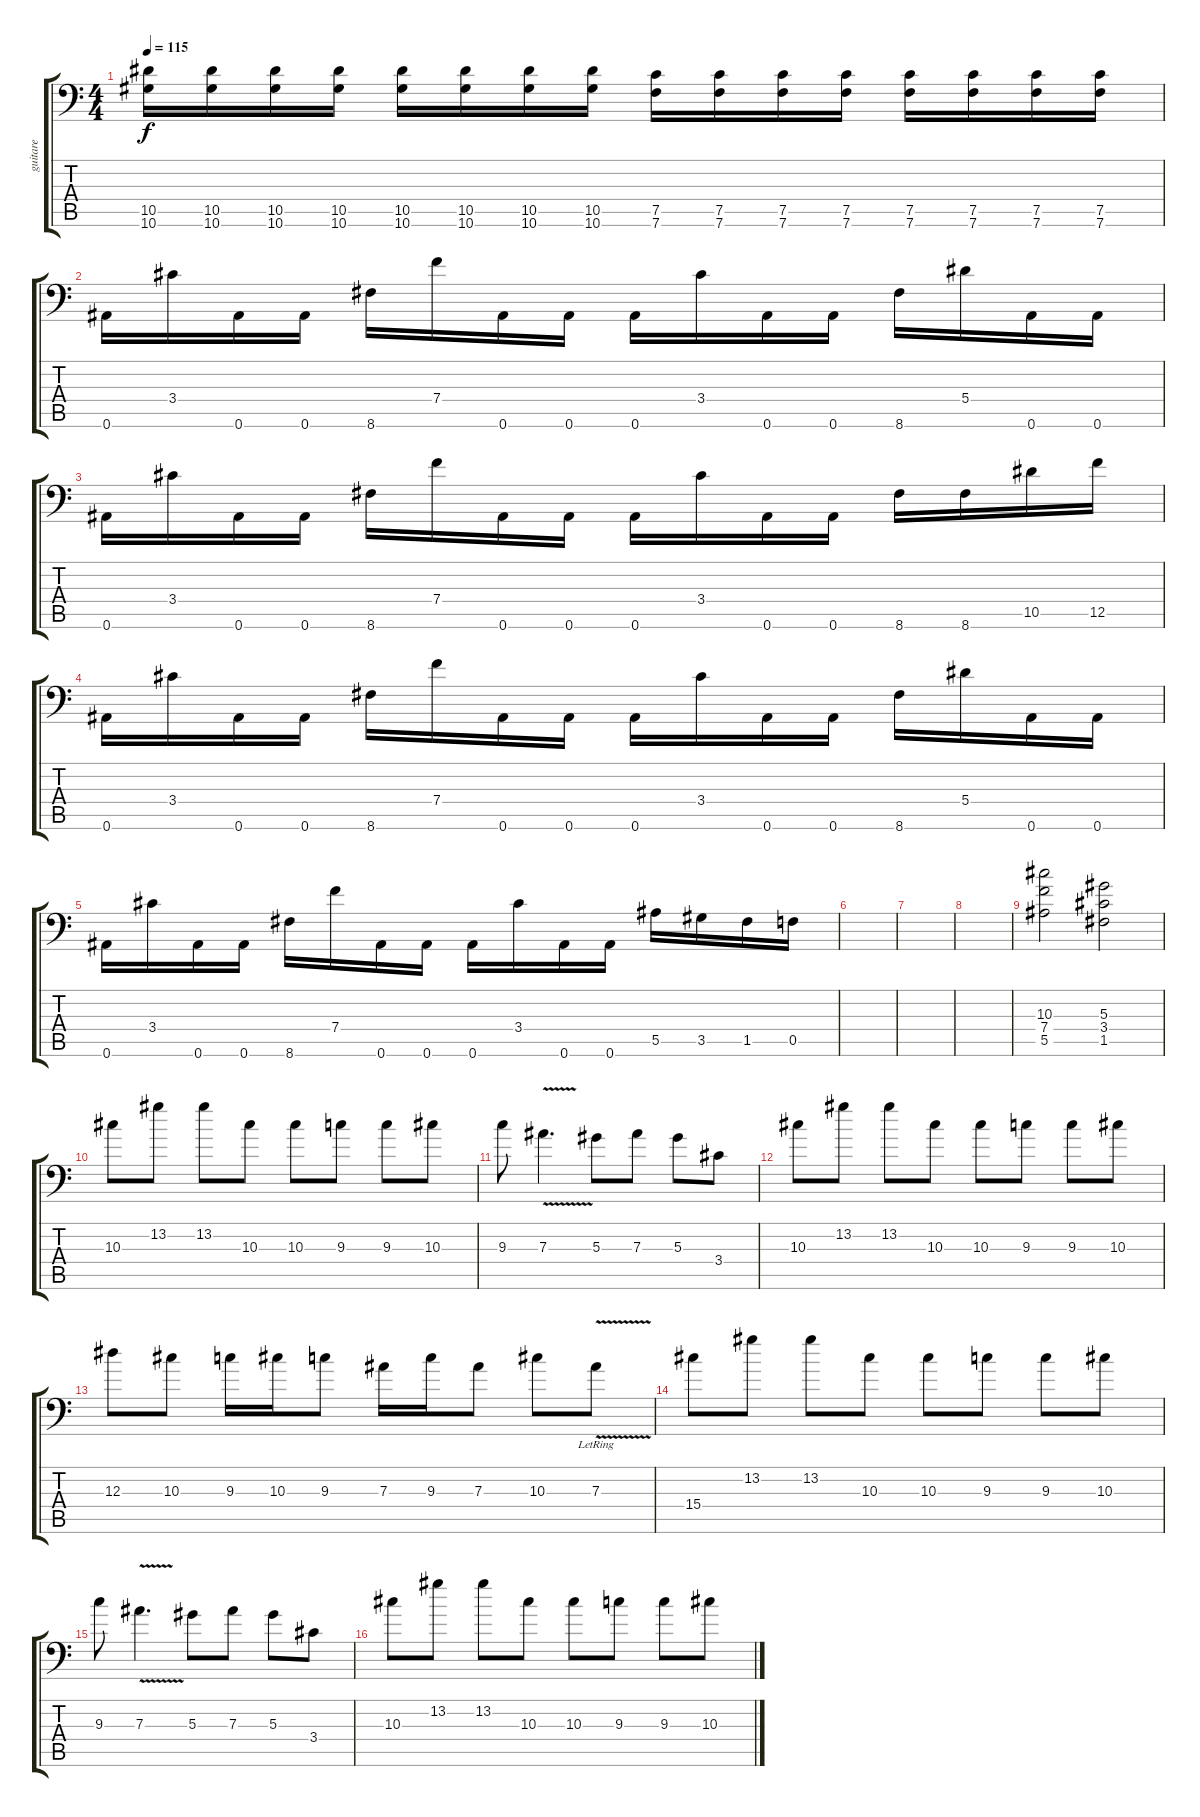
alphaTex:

\track ("guitare" "guitare") {instrument overdrivenguitar}
\staff {score tabs}
\tuning (C4 G3 Eb3 Bb2 F2 Bb1) {hide}
\ts (4 4)
\tempo 115
\clef f4
\ks c
(10.5 10.6).16{dy f} (10.5 10.6).16 (10.5 10.6).16 (10.5 10.6).16 (10.5 10.6).16 (10.5 10.6).16 (10.5 10.6).16 (10.5 10.6).16 (7.5 7.6).16 (7.5 7.6).16 (7.5 7.6).16 (7.5 7.6).16 (7.5 7.6).16 (7.5 7.6).16 (7.5 7.6).16 (7.5 7.6).16 |
0.6.16 3.4.16 0.6.16 0.6.16 8.6.16 7.4.16 0.6.16 0.6.16 0.6.16 3.4.16 0.6.16 0.6.16 8.6.16 5.4.16 0.6.16 0.6.16 |
0.6.16 3.4.16 0.6.16 0.6.16 8.6.16 7.4.16 0.6.16 0.6.16 0.6.16 3.4.16 0.6.16 0.6.16 8.6.16 8.6.16 10.5.16 12.5.16 |
0.6.16 3.4.16 0.6.16 0.6.16 8.6.16 7.4.16 0.6.16 0.6.16 0.6.16 3.4.16 0.6.16 0.6.16 8.6.16 5.4.16 0.6.16 0.6.16 |
0.6.16 3.4.16 0.6.16 0.6.16 8.6.16 7.4.16 0.6.16 0.6.16 0.6.16 3.4.16 0.6.16 0.6.16 5.5.16 3.5.16 1.5.16 0.5.16 |
|
|
|
(10.3 7.4 5.5).2 (5.3 3.4 1.5).2 |
10.3.8 13.2.8 13.2.8 10.3.8 10.3.8 9.3.8 9.3.8 10.3.8 |
9.3.8 7.3{v}.4{d} 5.3.8 7.3.8 5.3.8 3.4.8 |
10.3.8 13.2.8 13.2.8 10.3.8 10.3.8 9.3.8 9.3.8 10.3.8 |
12.3.8 10.3.8 9.3.16 10.3.16 9.3.8 7.3.16 9.3.16 7.3.8 10.3.8 7.3{v lr}.8 |
15.4.8 13.2.8 13.2.8 10.3.8 10.3.8 9.3.8 9.3.8 10.3.8 |
9.3.8 7.3{v}.4{d} 5.3.8 7.3.8 5.3.8 3.4.8 |
10.3.8 13.2.8 13.2.8 10.3.8 10.3.8 9.3.8 9.3.8 10.3.8
